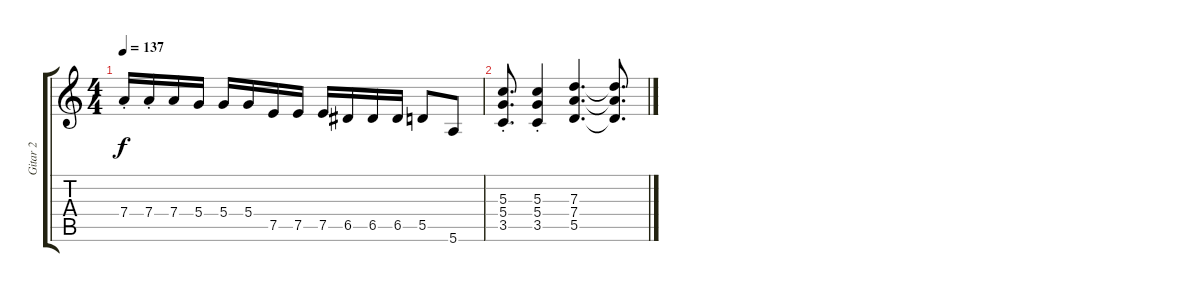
\track (" Gitar 2" " Gitar 2") {instrument distortionguitar bank 2}
\staff {score tabs}
\tuning (E4 B3 G3 D3 A2 E2) {hide}
\ts (4 4)
\tempo 137
\clef g2
\ks c
7.4{st}.16{dy f} 7.4{st}.16 7.4.16 5.4.16 5.4.16 5.4.16 7.5.16 7.5.16 7.5.16 6.5.16 6.5.16 6.5.16 5.5.8 5.6.8 |
(5.3 5.4 3.5{st}).8{d} (5.3 5.4 3.5{st}).4 (7.3 7.4 5.5).4{d} (7.3{t} 7.4{t} 5.5{t}).8{d}
